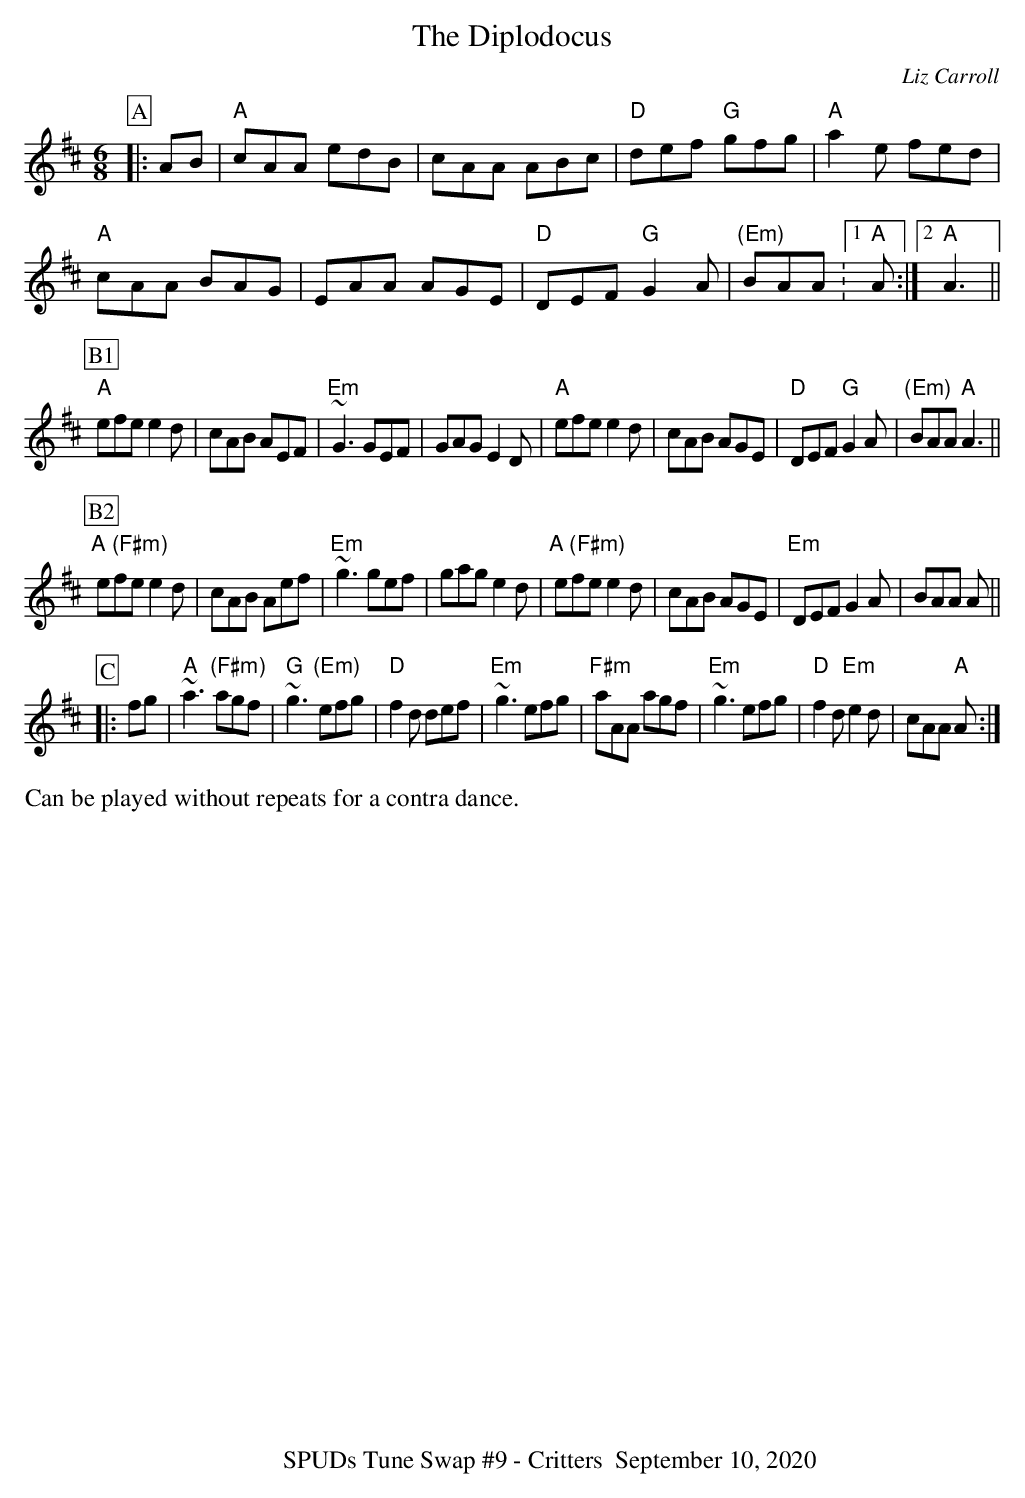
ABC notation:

X:1
T:The Diplodocus
M:6/8
L:1/8
C:Liz Carroll
K:AMix
P:A
|:AB| "A"cAA edB|cAA ABc|"D"def "G"gfg|"A"a2e fed|
"A"cAA BAG|EAA AGE|"D"DEF "G"G2A|  "(Em)"BAA .|[1"A"A:|[2"A"A3 ||
P:B1
"A"efe e2d|cAB AEF|"Em"~G3 GEF|GAG E2D|\
"A"efe e2d|cAB AGE|"D"DEF "G"G2A|"(Em)"BAA "A"A3||
P:B2
"A (F#m)"efe e2d|cAB Aef|"Em"~g3 gef|gag e2d|\
"A (F#m)"efe e2d|cAB AGE|"Em"DEF G2A|BAA A ||
P:C
|:fg|"A"~a3 "(F#m)"agf|"G"~g3 "(Em)"efg|"D"f2d def|"Em"~g3 efg|\
"F#m"aAA agf|"Em"~g3 efg|"D"f2d "Em"e2d|  cAA "A"A :|
